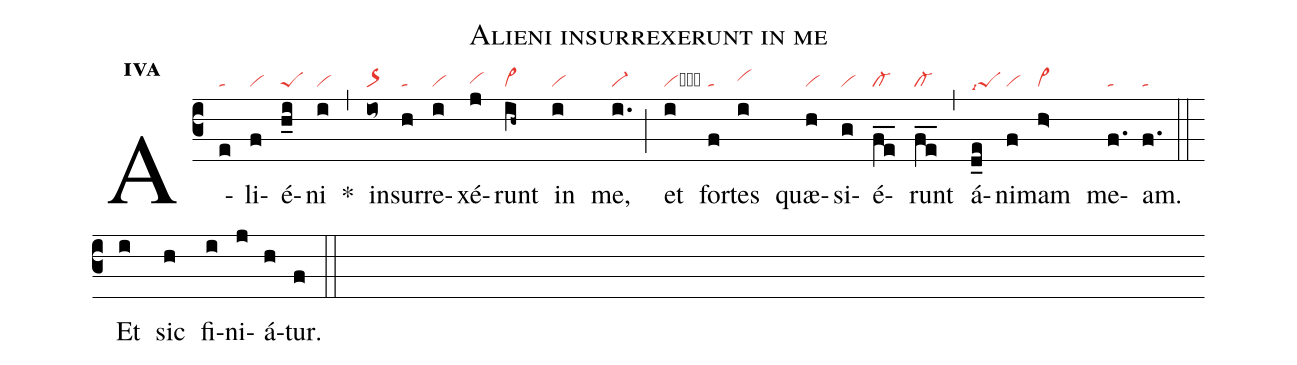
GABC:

name:Alieni insurrexerunt in me;
office-part:an;
mode:4a;
nabc-lines:1;
%%
initial-style: 1;
name: Alieni insurrexerunt in me;
mode: 4;
office-part: Antiphona;
annotation: Ant.;
annotation: iv A;
nabc-lines: 1;
%%
(c3) A(e|ta)li(f|vi)é(h_i|peS)ni(i|vi) <sp>*</sp>(,) in(io~|or>)sur(h|ta)re(i|vi)xé(j|vihg)runt(ih~|vi>) in(i|vi) me,(i.|vi-) (;) et(i|viyhhlss3) for(f|ta)tes(i|vihh) quæ(h|vi)si(g|vi)é(fe__|cl-)runt(fe__|cl-) (,) á(d_e|peSlsi7)ni(f|vi)mam(h>|vi>) me(f.|ta)am.(f.|ta) (::)<eu> Et(i) sic(h) fi(i)ni(j)á(h)tur.(f) </eu>(::)
